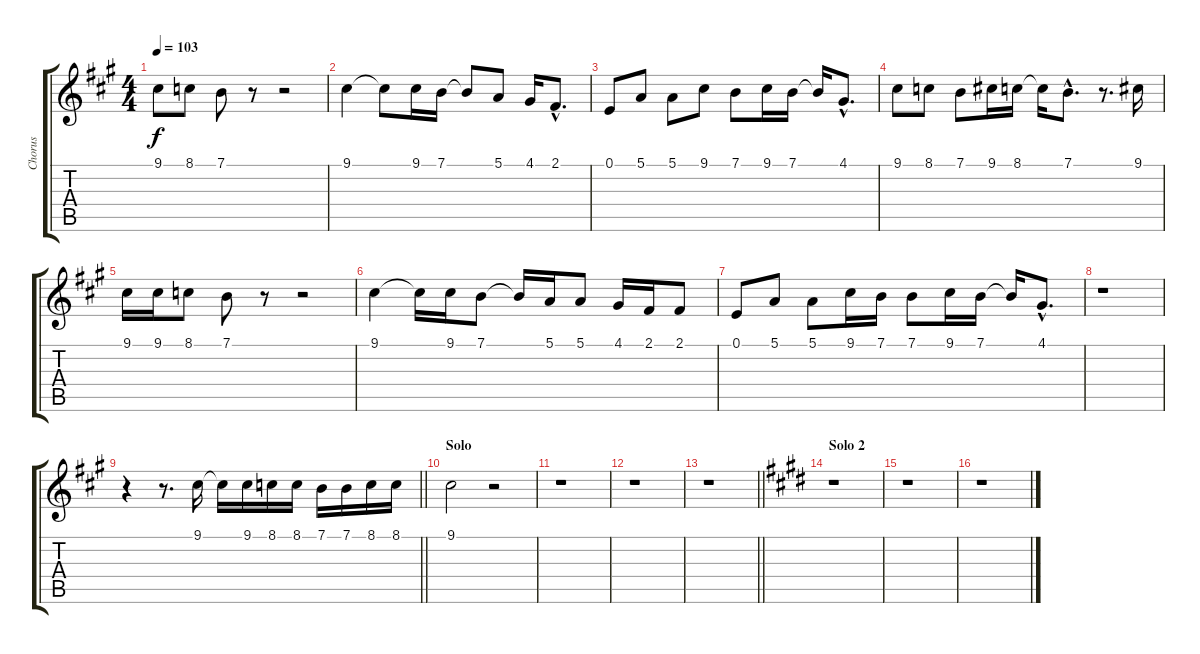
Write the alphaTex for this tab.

\track ("Chorus" "Chorus") {instrument sopranosax}
\staff {score tabs}
\tuning (E4 B3 G3 D3 A2 E2) {hide}
\ts (4 4)
\tempo 103
\clef g2
\ks f#minor
9.1{t}.8{dy f} 8.1.8 7.1.8 r.8 r.2 |
9.1.4 9.1{t}.8 9.1.16 7.1.16 7.1{t}.8 5.1.8 4.1.16 2.1{hac}.8{d} |
0.1.8 5.1.8 5.1.8 9.1.8 7.1.8 9.1.16 7.1.16 7.1{t}.16 4.1{hac}.8{d} |
9.1.8 8.1.8 7.1.8 9.1.16 8.1.16 8.1{t}.16 7.1{hac}.8{d} r.8{d} 9.1.16 |
9.1.16 9.1.16 8.1.8 7.1.8 r.8 r.2 |
9.1.4 9.1{t}.16 9.1.16 7.1.8 7.1{t}.16 5.1.16 5.1.8 4.1.16 2.1.16 2.1.8 |
0.1.8 5.1.8 5.1.8 9.1.16 7.1.16 7.1.8 9.1.16 7.1.16 7.1{t}.16 4.1{hac}.8{d} |
r.1 |
\barLineRight lightlight
r.4 r.8{d} 9.1.16 9.1{t}.16 9.1.16 8.1.16 8.1.16 7.1.16 7.1.16 8.1.16 8.1.16 |
\section ("" "Solo")
9.1.2 r.2 |
r.1 |
r.1 |
\barLineRight lightlight
r.1 |
\section ("" "Solo 2")
\ks c#minor
r.1 |
r.1 |
r.1
